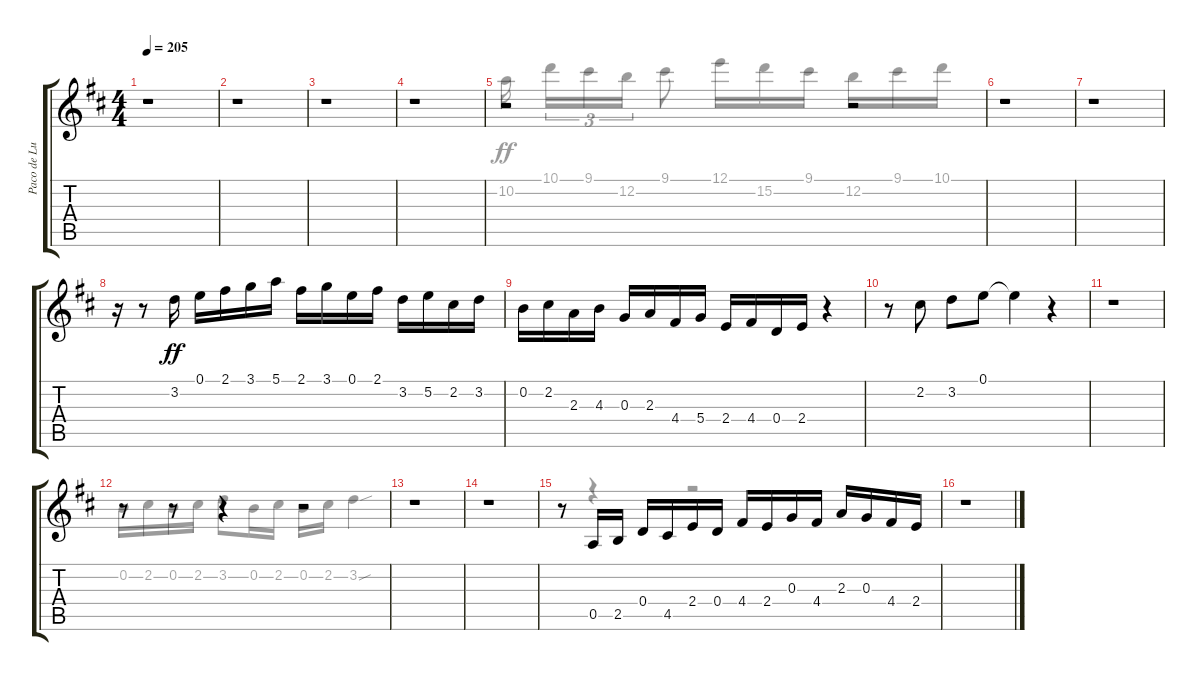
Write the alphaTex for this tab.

\track ("Paco de Lucía" "Paco de Lu") {instrument acousticguitarnylon}
\staff {score tabs}
\tuning (E4 B3 G3 D3 A2 E2) {hide}
\voice
\ts (4 4)
\tempo 205
\clef g2
\ks d
r.1{dy ff} |
r.1 |
r.1 |
r.1 |
r.2 r.2 |
r.1 |
r.1 |
r.16 r.8 3.2.16 0.1.16 2.1.16 3.1.16 5.1.16 2.1.16 3.1.16 0.1.16 2.1.16 3.2.16 5.2.16 2.2.16 3.2.16 |
0.2.16 2.2.16 2.3.16 4.3.16 0.3.16 2.3.16 4.4.16 5.4.16 2.4.16 4.4.16 0.4.16 2.4.16 r.4 |
r.8 2.2.8 3.2.8 0.1.8 0.1{t}.4 r.4 |
r.1 |
r.8 r.8 r.4 r.2 |
r.1 |
r.1 |
r.8 0.5.16 2.5.16 0.4.16 4.5.16 2.4.16 0.4.16 4.4.16 2.4.16 0.3.16 4.4.16 2.3.16 0.3.16 4.4.16 2.4.16 |
r.1
\voice
\clef g2
\ottava regular
\simile none
\ks d
|
|
|
|
10.2.16{beam splitsecondary} 10.1.16{tu (3 2)} 9.1.16{tu (3 2)} 12.2.16{tu (3 2)} 9.1.8 12.1.16 15.2.16 9.1.16 12.2.16 9.1.16 10.1.16 |
|
|
|
|
|
|
0.2.16 2.2.16 0.2.16 2.2.16 3.2.8 0.2.16 2.2.16 0.2.16 2.2.16 3.2{sou}.4 |
|
|
r.8 r.4 r.2 |
